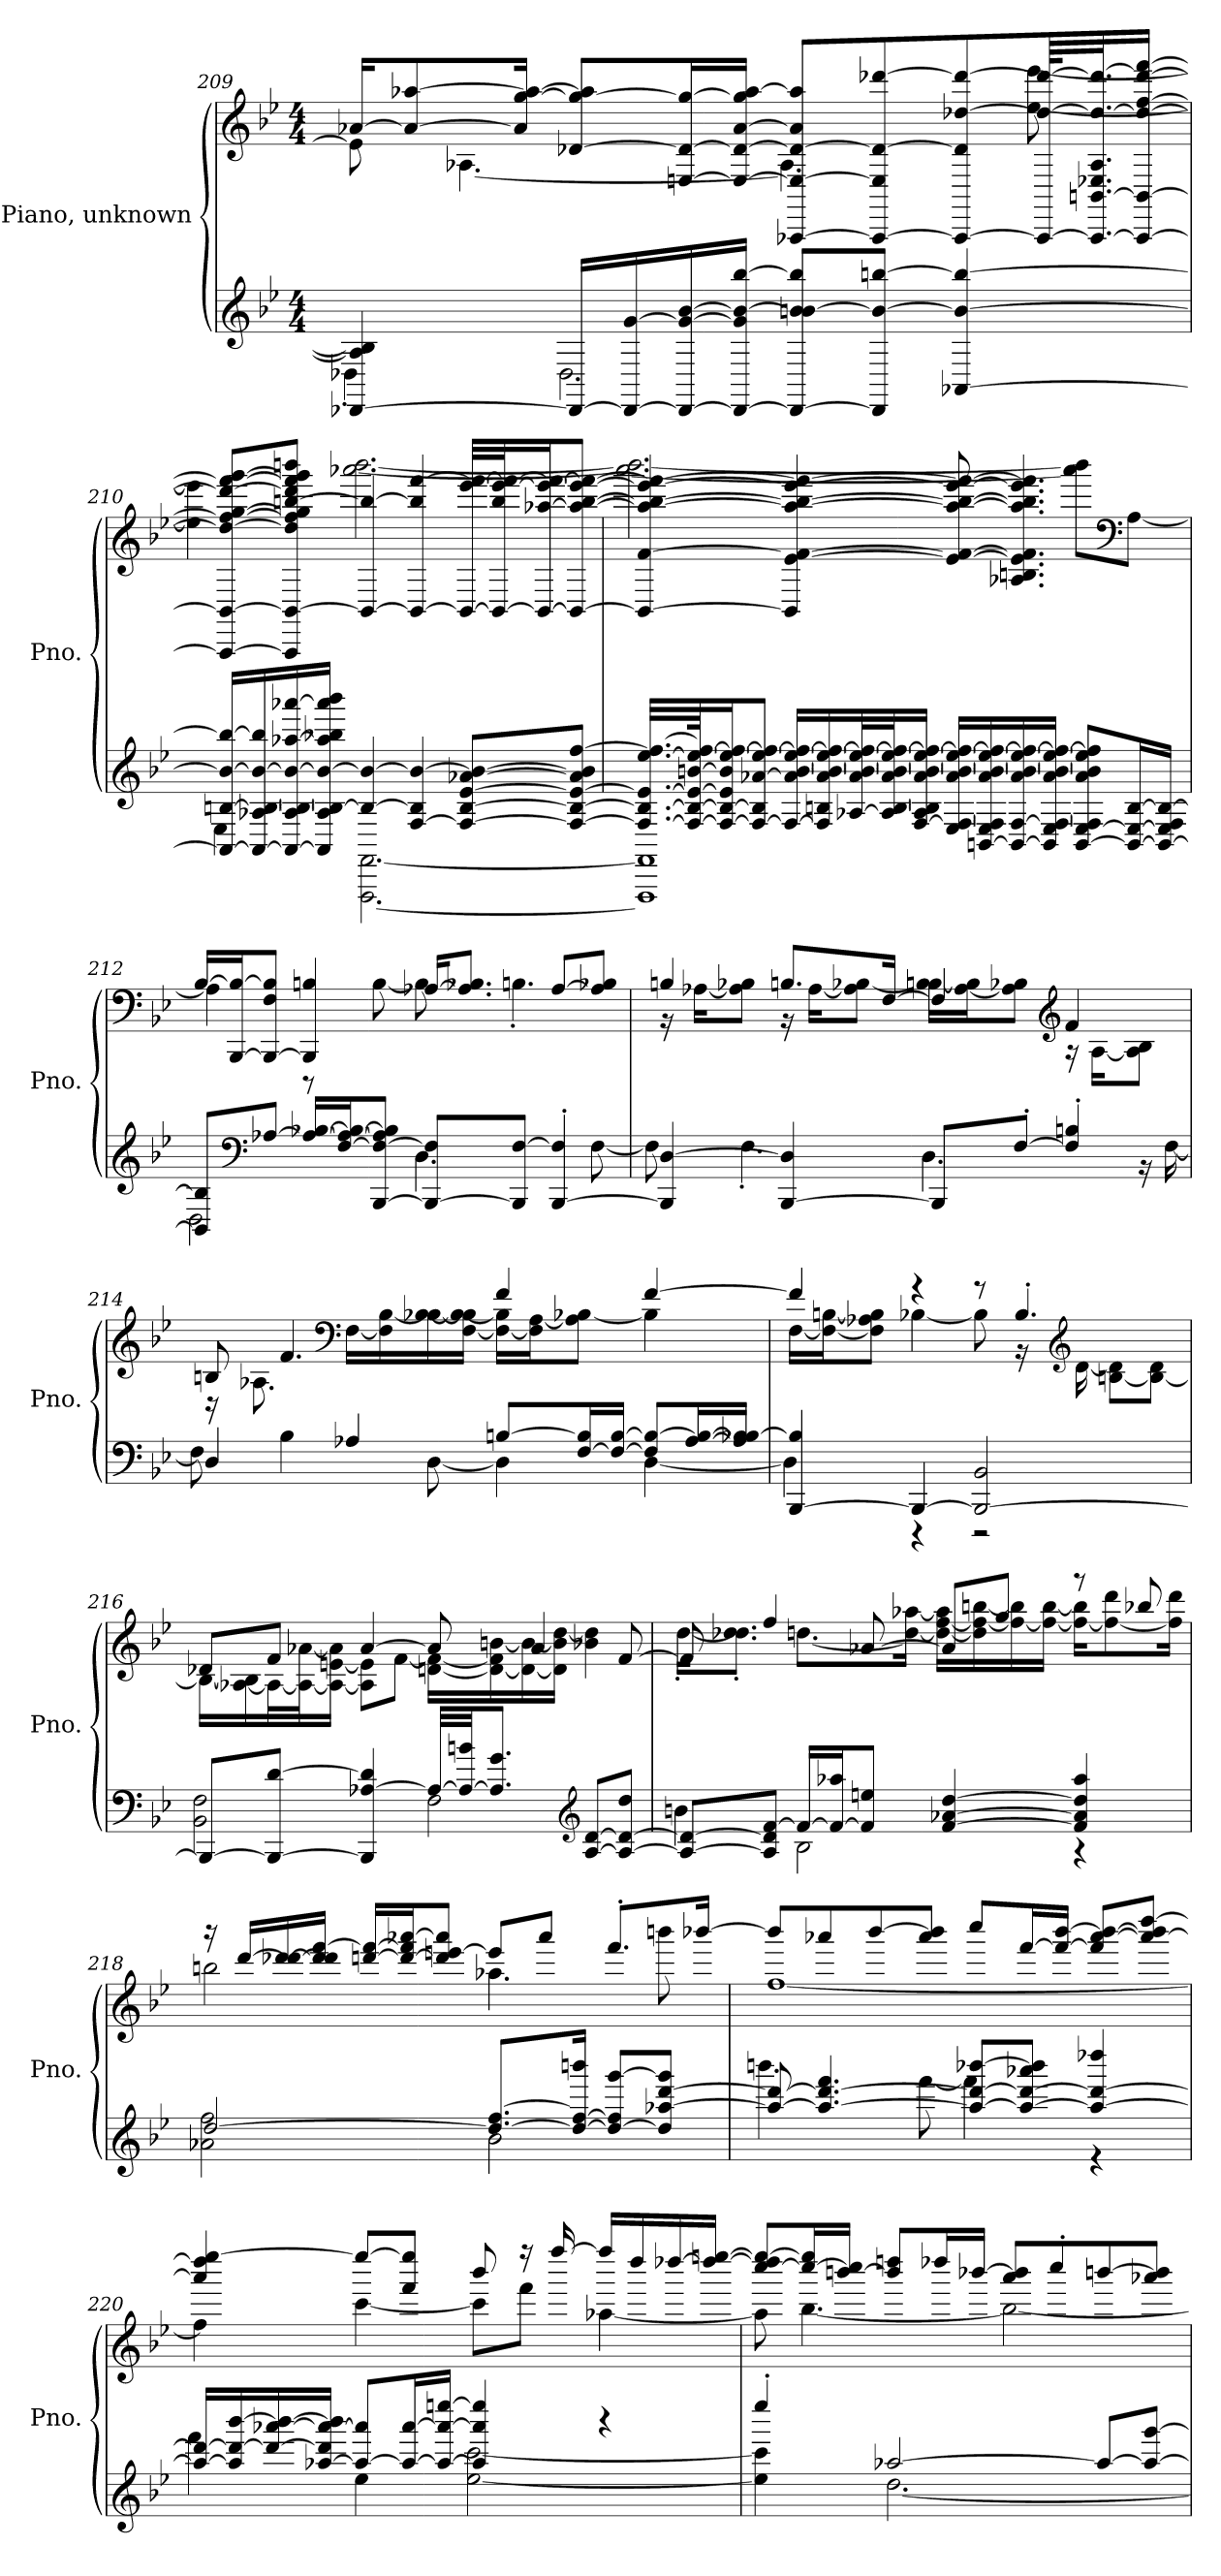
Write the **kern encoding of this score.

**kern	**kern
*part1	*part1
*staff2	*staff1
*I"Piano, unknown	*
*I'Pno.	*
!!LO:LB:g=z
*clefG2	*clefG2
*k[b-e-]	*k[b-e-]
*M4/4	*M4/4
=209	=209
*^	*^
[4DD-X/ 4A-/] 4B/]	4D-X'\	[16a-X/KL	8e-\]
.	.	8a-/_ [8aa-X/	.
.	.	.	[4.A-X\
.	.	16a-/] [16gg/ 16aa-/_Jk	.
16DD-/LL_	2.D-\	[8d-X/ 8gg/_ 8aa-/]L	.
16DD-/_ [16g/	.	.	.
16DD-/_ 16g/_ [16b-/	.	[16En/ 16d-/_ 16gg/_L	.
16DD-/_ 16g/] 16b-/_ [16bb-/JJ	.	16E/_ 16d-/_ [16a-/ 16gg/] [16aa-/JJ	.
8DD-/_ 8b-/] [8bn/ 8bb-/]L	.	[8AAA-X/ 8E/_ 8d-/_ 8a-/] 8aa-/]L	4.A-\]
8DD-/] 8b/_ [8bbn/J	.	8AAA-/_ 8E/] 8d-/_ [8ddd-X/	.
[4AA-X/ 4b/_ 4bb/_	.	8AAA-/_ 8d-/] [8dd-X/ 8ddd-/_	.
.	.	64AAA-/_ 64dd-/_ 64ddd-/_KLL	[8ee-\ [8eee-\
.	.	32.AAA-/_ [32.BBn/ 32.E-X/ 32.A-/ 32.dd-/_ 32.ddd-/_J	.
.	.	16AAA-/_ 16BB/_ 16dd-/_ [16ff/ 16ddd-/_ [16fff/JJ	.
!!LO:PB:g=z	!!
=210	=210	=210	=210
16AA-/_ [16Bn/ 16b/_ 16bb/_LL	4E-\	8AAA-/_ 8BB/_ 8dd-/_ 8ff/_ [8gg/ 8ddd-/_ 8fff/_ [8ggg/L	4ee-\] 4eee-\]
16AA-/_ [16A-X/ 16B/_ 16b/_ 16bb/]	.	.	.
16AA-/_ 16A-/_ 16B/_ 16b/_ [16aa-X/ [16aaa-X/	.	8AAA-/] 8BB/_ 8dd-/] 8ff/] 8gg/] [8bbn/ 8ddd-/] 8fff/] 8ggg/] 8bbbn/J	.
16AA-/] 16A-/] 16B/_ 16b/_ 16aa-/] 16bb-X/ 16aaa-/] 16bbb-/JJ	.	.	.
4B/_ 4b/_	[2.FFF\ [2.FF\	4BB/_ 4bb/_	[2.aaa-X\ [2.bbb\
[4F/ 4B/] 4b/_	.	4BB/_ 4bb/] [4fff/	.
8F/_ [8B/ [8e-/ [8a-X/ 8b/_L	.	32BB/_ [32eee-/ 32fff/_LLL	.
.	.	32BB/_ 32bb/ 32eee-/_ 32fff/_J	.
.	.	16BB/_ [16aa-X/ 16eee-/_ 16fff/_J	.
8F/_ 8B/_ 8e-/_ 8a-/] 8b/] [8ff/J	.	8BB/_ 8aa-/_ [8bb/ 8eee-/_ 8fff/_J	.
!!LO:LB:g=z	!!
=211	=211	=211	=211
32.F/_ 32.B/_ 32.e-/_ [32.ee-/ 32.ff/_LLL	1FFF] 1FF]	4BB/_ [4f/ 4aa-/_ 4bb/_ 4eee-/_ 4fff/_	2.aaa-\_ 2.bbb\_
64F/_ 64B/_ 64e-/_ [64bn/ 64ee-/_ 64ff/_JK	.	.	.
16F/_ 16B/_ 16e-/] 16b/] 16ee-/_ 16ff/_J	.	.	.
8F/_ 8B/] [8a-X/ 8ee-/_ 8ff/_J	.	.	.
16F/_ 16a-/_ [16b/ 16ee-/_ 16ff/_LL	.	4BB/] [4e-/ 4f/_ 4aa-/_ 4bb/_ 4eee-/_ 4fff/_	.
16F/] 16Bn/ 16a-/_ 16b/_ 16ee-/_ 16ff/_	.	.	.
[32A-X/ 32a-/_ 32b/_ 32ee-/_ 32ff/_L	.	.	.
32A-/_ [32B/ 32a-/_ 32b/_ 32ee-/_ 32ff/_J	.	.	.
[16F/ 16A-/] 16B/] 16a-/_ 16b/_ 16ee-/_ 16ff/_JJ	.	.	.
[16E-/ 16F/_ 16a-/_ 16b/_ 16ee-/_ 16ff/_LL	.	8e-/_ 8f/_ 8aa-/_ 8bb/_ 8eee-/_ 8fff/_	.
[16BBn/ 16E-/] 16F/] 16a-/_ 16b/_ 16ee-/_ 16ff/_	.	.	.
16BB/_ [16F/ 16a-/_ 16b/_ 16ee-/_ 16ff/_	.	4.A-X/ 4.Bn/ 4.e-/] 4.f/] 4.aa-/] 4.bb/] 4.eee-/] 4.fff/]	.
16BB/] [16E-/ 16F/_ 16a-/_ 16b/_ 16ee-/_ 16ff/_JJ	.	.	.
[8BB/ 8E-/_ 8F/] 8a-/] 8b/] 8ee-/] 8ff/]L	.	.	8aaa-\] 8bbb\]L
*	*	*clefF4	*
16BB/_ 16E-/_ [16B/L	.	.	[8A-\J
16BB/_ 16E-/] 16F/ 16B/_JJ	.	.	.
!!LO:LB:g=z	!!
=212	=212	=212	=212
8BB/] 8B/]L	2D\	[16B-/LL	4A-\]
.	.	[16BBB-/ 16B-/_J	.
*clefF4	*	*	*
[8A-X/J	.	8BBB-/_ 8F/ 8B-/]J	.
16A-/_ [16B-X/LL	.	4BBB-/] 4Bn/	8r
[16F/ 16A-/_ 16B-/_J	.	.	.
[8BBB-/ 8F/_ 8A-/] 8B-/]J	.	.	[8B\
8BBB-/_ 8F/]L	4.D\	[16A-X/KL	8B\]
.	.	8.A-/] 8.B-X/J	.
8BBB-/] [8F/J	.	.	4.Bn'\
[4BBB-/' 4F/]'	.	[8A-/L	.
.	[8F\	8A-/] 8B-X/J	.
!!LO:LB:g=z	!!
=213	=213	=213	=213
4BBB-/] [4D/	8F\]	4Bn/	16r
.	.	.	[16A-X\KL
.	4.F'\	.	8A-\] 8B-X\J
[4BBB-/ 4D/]	.	8.Bn/L	16r
.	.	.	[16A-\KL
.	.	.	8A-\] [8B-X\J
.	.	[16F/Jk	.
8BBB-/L]	4.D\	4F/]	16B-\] [16Bn\LL
.	.	.	[16A-\ 16B\]J
[8F'/J	.	.	8A-\] 8B-X\J
*	*	*clefG2	*
4F/]' 4Bn/'	.	4f/	16r
.	.	.	[16A-\KL
.	16r	.	8A-\] 8B-\J
.	[16F\	.	.
!!LO:LB:g=z	!!
=214	=214	=214	=214
4D/	8F\]	8Bn/	16r
.	.	.	8.A-X\
.	4B-\	4.f/	.
*	*	*clefF4	*
4A-X/	.	.	[16F\LL
.	.	.	16F\] [16B\
.	[8D\	.	[16B-X\ 16B\_
.	.	.	[16F\ 16B-\_ 16B\]JJ
[8Bn/L	4D\]	4f/	16F\_ 16B-\]LL
.	.	.	16F\] [16A-\J
[16F/ 16B/]L	.	.	8A-\] [8B-X\J
16F/_ [16B/JJ	.	.	.
8F/] 8B/_L	[4D\	[4f/	4B-\]
[16A-/ 16B/_L	.	.	.
16A-/] [16B-X/ 16B/]JJ	.	.	.
=215	=215	=215	=215
[4BBB-/ 4B-/]	4D\]	4f/]	[16F\LL
.	.	.	16F\_ [16Bn\J
.	.	.	8F\] 8A-X\ 8B\]J
4BBB-/_	4r	4r	[4B-X\
2BBB-/_ 2BB-/	2r	8r	8B-\]
.	.	4.B-'/	16r
*	*	*clefG2	*
.	.	.	[16d\
.	.	.	[8Bn\ 8d\]L
.	.	.	8B\_ 8d\J
!!LO:LB:g=z	!!
=216	=216	=216	=216
8BBB-/L_	2BB-\ 2F\	8d-X/L	16B\LL_
.	.	.	[16A-X\ 16B\]
8BBB-/_ [8d/J	.	8f/J	32A-\L_
.	.	.	32A-\_ [32a-X\J
.	.	.	16A-\_ [16en\ 16a-\]JJ
4BBB-/] [4A-X/ 4d/]	.	[4a-/	8A-\] 8e\]L
.	.	.	[8f\J
32A-/LLL_	2F\	8a-/]	[16dn\ 16f\_LL
32A-/_ 32bn/JJ	.	.	.
8.A-/] 8.g/J	.	.	16d\_ 16f\] [16bn\
.	.	4a-/	16d\_ 16b\_
.	.	.	16d\] 16b\] [16dd\JJ
*clefG2	*	*	*
[8A-/ [8d/L	.	.	4b-X\ 4dd\]
8A-/_ 8d/_ 8dd/J	.	[8f/	.
!!LO:PB:g=z	!!
=217	=217	=217	=217
8A-/_ 8d/_L	4bn\	8f/]	[16dd'\KL
.	.	.	8.dd-X\' 8.dd\]'J
8A-/] 8d/] [8f/J	.	4ff/	.
16f/LL_	2B-\	.	[8.ddn\L
16f/_ 16aa-X/J	.	.	.
8f/] 8een/J	.	[8a-X/	.
.	.	.	16dd\_ [16aa-X\Jk
[4f/ [4a-X/ [4dd/	.	8a-/L]	16dd\_ [16ff\ 16aa-\]LL
.	.	.	16dd\] 16ff\_ [16bbn\
.	.	8gg/J	16ff\_ 16bb\]
.	.	.	16ff\_ [16bb\JJ
4f/] 4a-/] 4dd/] 4aa-/	4r	8r	16ff\_ 16bb\]KL
.	.	.	8ff\_ 8ddd\
.	.	8bb-X/	.
.	.	.	16ff\] 16ddd\Jk
!!LO:LB:g=z	!!
=218	=218	=218	=218
[2dd/	2a-X\ 2ff\	16r	2bbn\
.	.	[16ddd/LL	.
.	.	[16ddd-X/ 16ddd/_	.
.	.	16ddd-/] 16ddd/] [16fff/JJ	.
.	.	[16dddn/ 16fff/_LL	.
.	.	16ddd/_ 16fff/] [16aaa-X/J	.
.	.	8ddd/] [8eeen/ 8aaa-/]J	.
8.dd/_ [8.ff/L	2b-\	8eee/L]	4.aa-X\
.	.	8aaa-/J	.
16dd/_ 16ff/_ 16bbbn/Jk	.	.	.
8dd/_ 8ff/] [8ggg/L	.	8.fff'/L	.
8dd/] [8aa-X/ [8ddd/ 8ggg/]J	.	.	8bbbn\
.	.	[16bbb-X/Jk	.
=219	=219	=219	=219
8aa-/_ 8ddd/_	4.bbbn\	8bbb-/L]	[1ff
4.aa-/_ 4.ddd/_ 4.fff/	.	8aaa-X/	.
.	.	[8bbb-/	.
.	[8fff\	8aaa-/ 8bbb-/]J	.
8aa-/_ 8ddd/_ [8bbb-X/L	4fff\]	8cccc/L	.
8aa-/_ 8ddd/_ 8aaa-X/ 8bbb-/]J	.	[16fff/L	.
.	.	16fff/_ [16bbb-/JJ	.
4aa-/_ 4ddd/_ 4dddd-X/	4r	8fff/] [8aaa-/ 8bbb-/_L	.
.	.	8aaa-/_ 8bbb-/] [8dddd/J	.
!!LO:LB:g=z	!!
=220	=220	=220	=220
16aa-/_ 16ddd/_LL	4fff\	4aaa-/] 4dddd/] [4eeee-/	4ff\]
16aa-/] 16ddd/_ [16bbb-/	.	.	.
16ddd/_ [16aaa-X/ 16bbb-/_	.	.	.
[16aa-X/ 16ddd/] 16aaa-/_ 16bbb-/]JJ	.	.	.
8aa-/_ 8aaa-/]L	4ee-\	8eeee-/L_	[4ccc\
16aa-/_ [16aaa-/L	.	8fff/ 8eeee-/]J	.
16aa-/_ 16aaa-/_ [16eeeen/JJ	.	.	.
4aa-/] 4aaa-/] 4eeee/]	[2ee-\ [2ccc\	8bbb-/	8ccc\L]
.	.	16r	8fff\J
.	.	[16ffff/	.
4r	.	16ffff/LL]	[4aa-X\
.	.	16dddd/	.
.	.	[16dddd-X/	.
.	.	16dddd-/_ [16eeeen/JJ	.
=221	=221	=221	=221
4eeee-'/	4ee-\] 4ccc\]	[8cccc/ 8dddd-/] 8eeee/_L	8aa-\]
.	.	16cccc/_ 16eeee/]L	[4.bb-\
.	.	[16bbbn/ 16cccc/]JJ	.
[2aa-X/	[2.dd\	8bbb/] 8ddddn/L	.
.	.	16dddd-X/L	.
.	.	[16bbb-X/JJ	.
.	.	8aaa/ 8bbb-/]L	2bb-\_
.	.	8cccc'/	.
8aa-/L_	.	[8bbbn/	.
8aa-/_ [8ggg/J	.	8aaa-X/ 8bbb/]J	.
*v	*v	*	*
*	*v	*v
=	=
*-	*-
